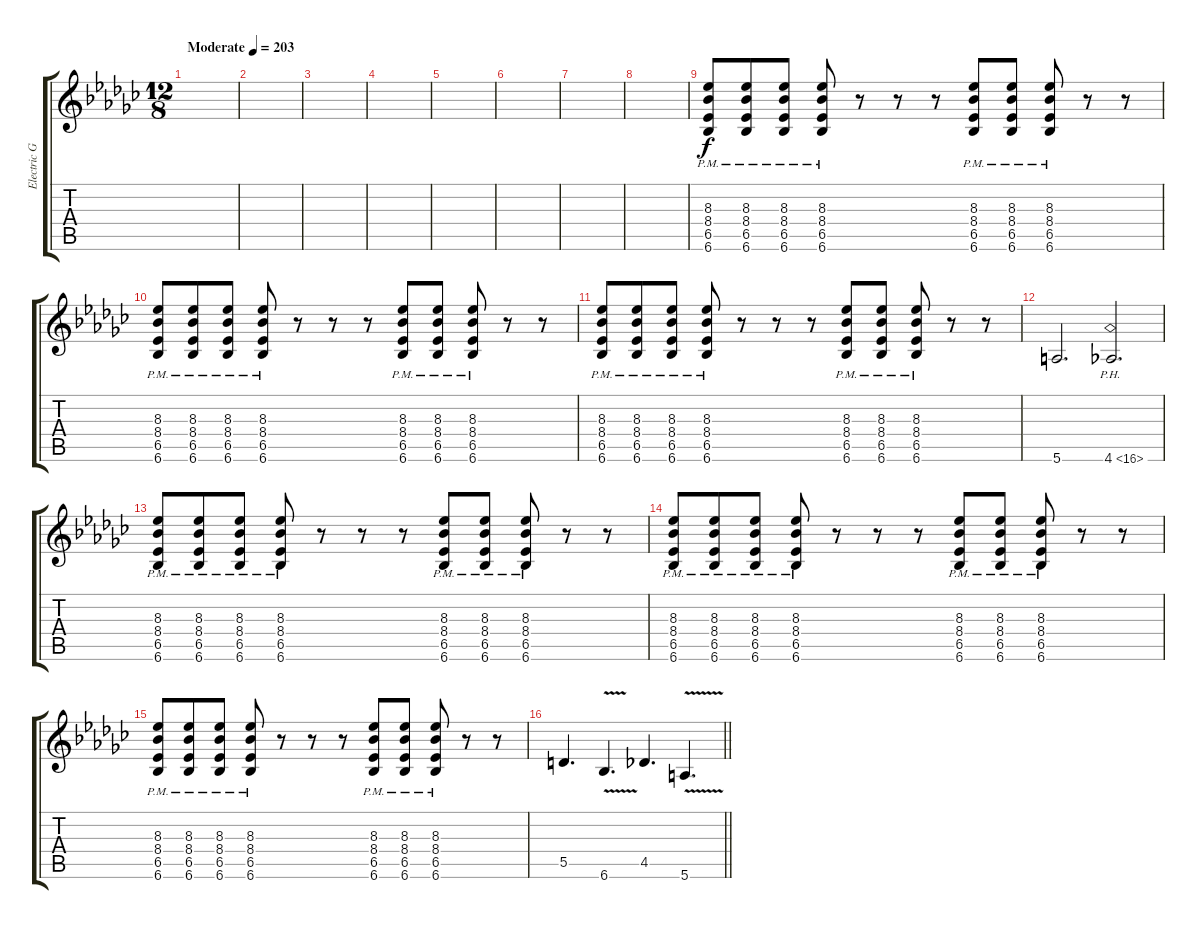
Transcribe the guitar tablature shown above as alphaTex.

\track ("Electric Guitar 4" "Electric G") {instrument distortionguitar}
\staff {score tabs}
\tuning (E4 B3 G3 D3 A2 E2) {hide}
\ts (12 8)
\tempo (203 "Moderate")
\clef g2
\ks ebminor
|
|
|
|
|
|
|
|
(8.3{pm} 8.4{pm} 6.5{pm} 6.6{pm}).8 (8.3{pm} 8.4{pm} 6.5{pm} 6.6{pm}).8 (8.3{pm} 8.4{pm} 6.5{pm} 6.6{pm}).8 (8.3{pm} 8.4{pm} 6.5{pm} 6.6{pm}).8 r.8 r.8 r.8 (8.3{pm} 8.4{pm} 6.5{pm} 6.6{pm}).8 (8.3{pm} 8.4{pm} 6.5{pm} 6.6{pm}).8 (8.3{pm} 8.4{pm} 6.5{pm} 6.6{pm}).8 r.8 r.8 |
(8.3{pm} 8.4{pm} 6.5{pm} 6.6{pm}).8 (8.3{pm} 8.4{pm} 6.5{pm} 6.6{pm}).8 (8.3{pm} 8.4{pm} 6.5{pm} 6.6{pm}).8 (8.3{pm} 8.4{pm} 6.5{pm} 6.6{pm}).8 r.8 r.8 r.8 (8.3{pm} 8.4{pm} 6.5{pm} 6.6{pm}).8 (8.3{pm} 8.4{pm} 6.5{pm} 6.6{pm}).8 (8.3{pm} 8.4{pm} 6.5{pm} 6.6{pm}).8 r.8 r.8 |
(8.3{pm} 8.4{pm} 6.5{pm} 6.6{pm}).8 (8.3{pm} 8.4{pm} 6.5{pm} 6.6{pm}).8 (8.3{pm} 8.4{pm} 6.5{pm} 6.6{pm}).8 (8.3{pm} 8.4{pm} 6.5{pm} 6.6{pm}).8 r.8 r.8 r.8 (8.3{pm} 8.4{pm} 6.5{pm} 6.6{pm}).8 (8.3{pm} 8.4{pm} 6.5{pm} 6.6{pm}).8 (8.3{pm} 8.4{pm} 6.5{pm} 6.6{pm}).8 r.8 r.8 |
5.6.2{d} 4.6{ph 12}.2{d} |
(8.3{pm} 8.4{pm} 6.5{pm} 6.6{pm}).8 (8.3{pm} 8.4{pm} 6.5{pm} 6.6{pm}).8 (8.3{pm} 8.4{pm} 6.5{pm} 6.6{pm}).8 (8.3{pm} 8.4{pm} 6.5{pm} 6.6{pm}).8 r.8 r.8 r.8 (8.3{pm} 8.4{pm} 6.5{pm} 6.6{pm}).8 (8.3{pm} 8.4{pm} 6.5{pm} 6.6{pm}).8 (8.3{pm} 8.4{pm} 6.5{pm} 6.6{pm}).8 r.8 r.8 |
(8.3{pm} 8.4{pm} 6.5{pm} 6.6{pm}).8 (8.3{pm} 8.4{pm} 6.5{pm} 6.6{pm}).8 (8.3{pm} 8.4{pm} 6.5{pm} 6.6{pm}).8 (8.3{pm} 8.4{pm} 6.5{pm} 6.6{pm}).8 r.8 r.8 r.8 (8.3{pm} 8.4{pm} 6.5{pm} 6.6{pm}).8 (8.3{pm} 8.4{pm} 6.5{pm} 6.6{pm}).8 (8.3{pm} 8.4{pm} 6.5{pm} 6.6{pm}).8 r.8 r.8 |
(8.3{pm} 8.4{pm} 6.5{pm} 6.6{pm}).8 (8.3{pm} 8.4{pm} 6.5{pm} 6.6{pm}).8 (8.3{pm} 8.4{pm} 6.5{pm} 6.6{pm}).8 (8.3{pm} 8.4{pm} 6.5{pm} 6.6{pm}).8 r.8 r.8 r.8 (8.3{pm} 8.4{pm} 6.5{pm} 6.6{pm}).8 (8.3{pm} 8.4{pm} 6.5{pm} 6.6{pm}).8 (8.3{pm} 8.4{pm} 6.5{pm} 6.6{pm}).8 r.8 r.8 |
\barLineRight lightlight
5.5.4{d} 6.6{v}.4{d} 4.5.4{d} 5.6{v}.4{d}
